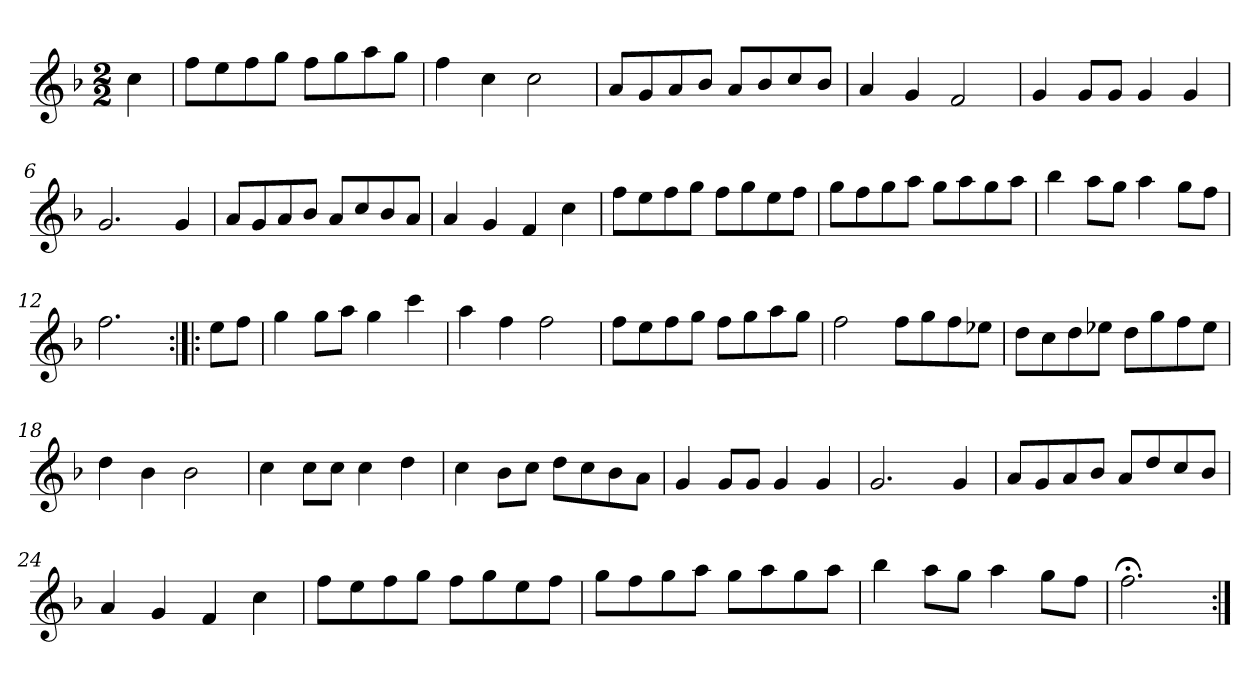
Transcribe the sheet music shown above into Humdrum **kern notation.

**kern
*part1
*staff1
*clefG2
*k[b-]
*F:
*M2/2
*MM120
=
4cc
=1
8ff\L
8ee\
8ff\
8gg\J
8ff\L
8gg\
8aa\
8gg\J
=2
4ff
4cc
2cc
=3
8a/L
8g/
8a/
8b-/J
8a/L
8b-/
8cc/
8b-/J
=4
4a
4g
2f
=5
4g
8g/L
8g/J
4g
4g
=6
2.g
4g
=7
8a/L
8g/
8a/
8b-/J
8a/L
8cc/
8b-/
8a/J
=8
4a
4g
4f
4cc
=9
8ff\L
8ee\
8ff\
8gg\J
8ff\L
8gg\
8ee\
8ff\J
=10
8gg\L
8ff\
8gg\
8aa\J
8gg\L
8aa\
8gg\
8aa\J
=11
4bb-
8aa\L
8gg\J
4aa
8gg\L
8ff\J
=12
2.ff
=:|!|:
8ee\L
8ff\J
=13
4gg
8gg\L
8aa\J
4gg
4ccc
=14
4aa
4ff
2ff
=15
8ff\L
8ee\
8ff\
8gg\J
8ff\L
8gg\
8aa\
8gg\J
=16
2ff
8ff\L
8gg\
8ff\
8ee-X\J
=17
8dd\L
8cc\
8dd\
8ee-X\J
8dd\L
8gg\
8ff\
8ee-\J
=18
4dd
4b-
2b-
=19
4cc
8cc\L
8cc\J
4cc
4dd
=20
4cc
8b-\L
8cc\J
8dd\L
8cc\
8b-\
8a\J
=21
4g
8g/L
8g/J
4g
4g
=22
2.g
4g
=23
8a/L
8g/
8a/
8b-/J
8a/L
8dd/
8cc/
8b-/J
=24
4a
4g
4f
4cc
=25
8ff\L
8ee\
8ff\
8gg\J
8ff\L
8gg\
8ee\
8ff\J
=26
8gg\L
8ff\
8gg\
8aa\J
8gg\L
8aa\
8gg\
8aa\J
=27
4bb-
8aa\L
8gg\J
4aa
8gg\L
8ff\J
=28
2.ff;<
=:|!
*-
